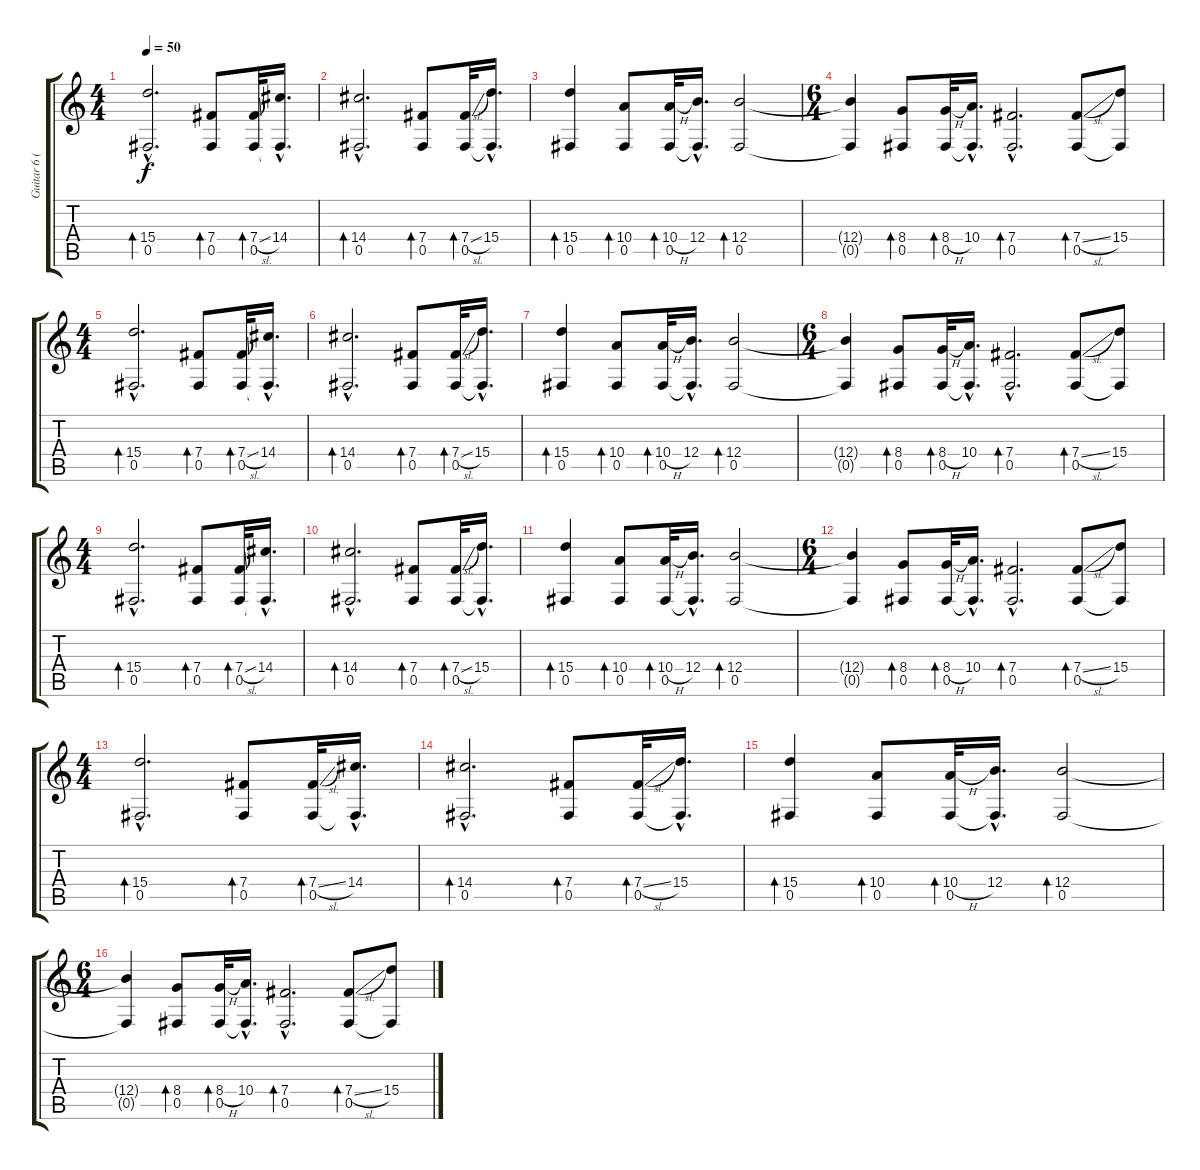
\track ("Guitar 6 (Clean)" "Guitar 6 (") {instrument electricguitarclean}
\staff {score tabs}
\tuning (Db4 Ab3 E3 B2 Gb2 Db2) {hide}
\ts (4 4)
\tempo 50
\clef g2
\ks c
(15.4{hac} 0.5{hac}).2{d bd 30 dy f} (7.4 0.5).8{bd 30} (7.4{sl} 0.5).32{bd 30} (14.4{hac} 0.5{hac t}).16{d} |
(14.4{hac} 0.5{hac}).2{d bd 30} (7.4 0.5).8{bd 30} (7.4{sl} 0.5).32{bd 30} (15.4{hac} 0.5{hac t}).16{d} |
(15.4 0.5).4{bd 30} (10.4 0.5).8{bd 30} (10.4{h} 0.5).32{bd 30} (12.4{hac} 0.5{hac t}).16{d} (12.4 0.5).2{bd 30} |
\ts (6 4)
(12.4{t} 0.5{t}).4 (8.4 0.5).8{bd 30} (8.4{h} 0.5).32{bd 30} (10.4{hac} 0.5{hac t}).16{d} (7.4{hac} 0.5{hac}).2{d bd 30} (7.4{sl} 0.5).8{bd 30} (15.4 0.5{t}).8 |
\ts (4 4)
(15.4{hac} 0.5{hac}).2{d bd 30} (7.4 0.5).8{bd 30} (7.4{sl} 0.5).32{bd 30} (14.4{hac} 0.5{hac t}).16{d} |
(14.4{hac} 0.5{hac}).2{d bd 30} (7.4 0.5).8{bd 30} (7.4{sl} 0.5).32{bd 30} (15.4{hac} 0.5{hac t}).16{d} |
(15.4 0.5).4{bd 30} (10.4 0.5).8{bd 30} (10.4{h} 0.5).32{bd 30} (12.4{hac} 0.5{hac t}).16{d} (12.4 0.5).2{bd 30} |
\ts (6 4)
(12.4{t} 0.5{t}).4 (8.4 0.5).8{bd 30} (8.4{h} 0.5).32{bd 30} (10.4{hac} 0.5{hac t}).16{d} (7.4{hac} 0.5{hac}).2{d bd 30} (7.4{sl} 0.5).8{bd 30} (15.4 0.5{t}).8 |
\ts (4 4)
(15.4{hac} 0.5{hac}).2{d bd 30} (7.4 0.5).8{bd 30} (7.4{sl} 0.5).32{bd 30} (14.4{hac} 0.5{hac t}).16{d} |
(14.4{hac} 0.5{hac}).2{d bd 30} (7.4 0.5).8{bd 30} (7.4{sl} 0.5).32{bd 30} (15.4{hac} 0.5{hac t}).16{d} |
(15.4 0.5).4{bd 30} (10.4 0.5).8{bd 30} (10.4{h} 0.5).32{bd 30} (12.4{hac} 0.5{hac t}).16{d} (12.4 0.5).2{bd 30} |
\ts (6 4)
(12.4{t} 0.5{t}).4 (8.4 0.5).8{bd 30} (8.4{h} 0.5).32{bd 30} (10.4{hac} 0.5{hac t}).16{d} (7.4{hac} 0.5{hac}).2{d bd 30} (7.4{sl} 0.5).8{bd 30} (15.4 0.5{t}).8 |
\ts (4 4)
(15.4{hac} 0.5{hac}).2{d bd 30 volume 0} (7.4 0.5).8{bd 30} (7.4{sl} 0.5).32{bd 30} (14.4{hac} 0.5{hac t}).16{d} |
(14.4{hac} 0.5{hac}).2{d bd 30} (7.4 0.5).8{bd 30} (7.4{sl} 0.5).32{bd 30} (15.4{hac} 0.5{hac t}).16{d} |
(15.4 0.5).4{bd 30} (10.4 0.5).8{bd 30} (10.4{h} 0.5).32{bd 30} (12.4{hac} 0.5{hac t}).16{d} (12.4 0.5).2{bd 30} |
\ts (6 4)
(12.4{t} 0.5{t}).4 (8.4 0.5).8{bd 30} (8.4{h} 0.5).32{bd 30} (10.4{hac} 0.5{hac t}).16{d} (7.4{hac} 0.5{hac}).2{d bd 30} (7.4{sl} 0.5).8{bd 30} (15.4 0.5{t}).8
